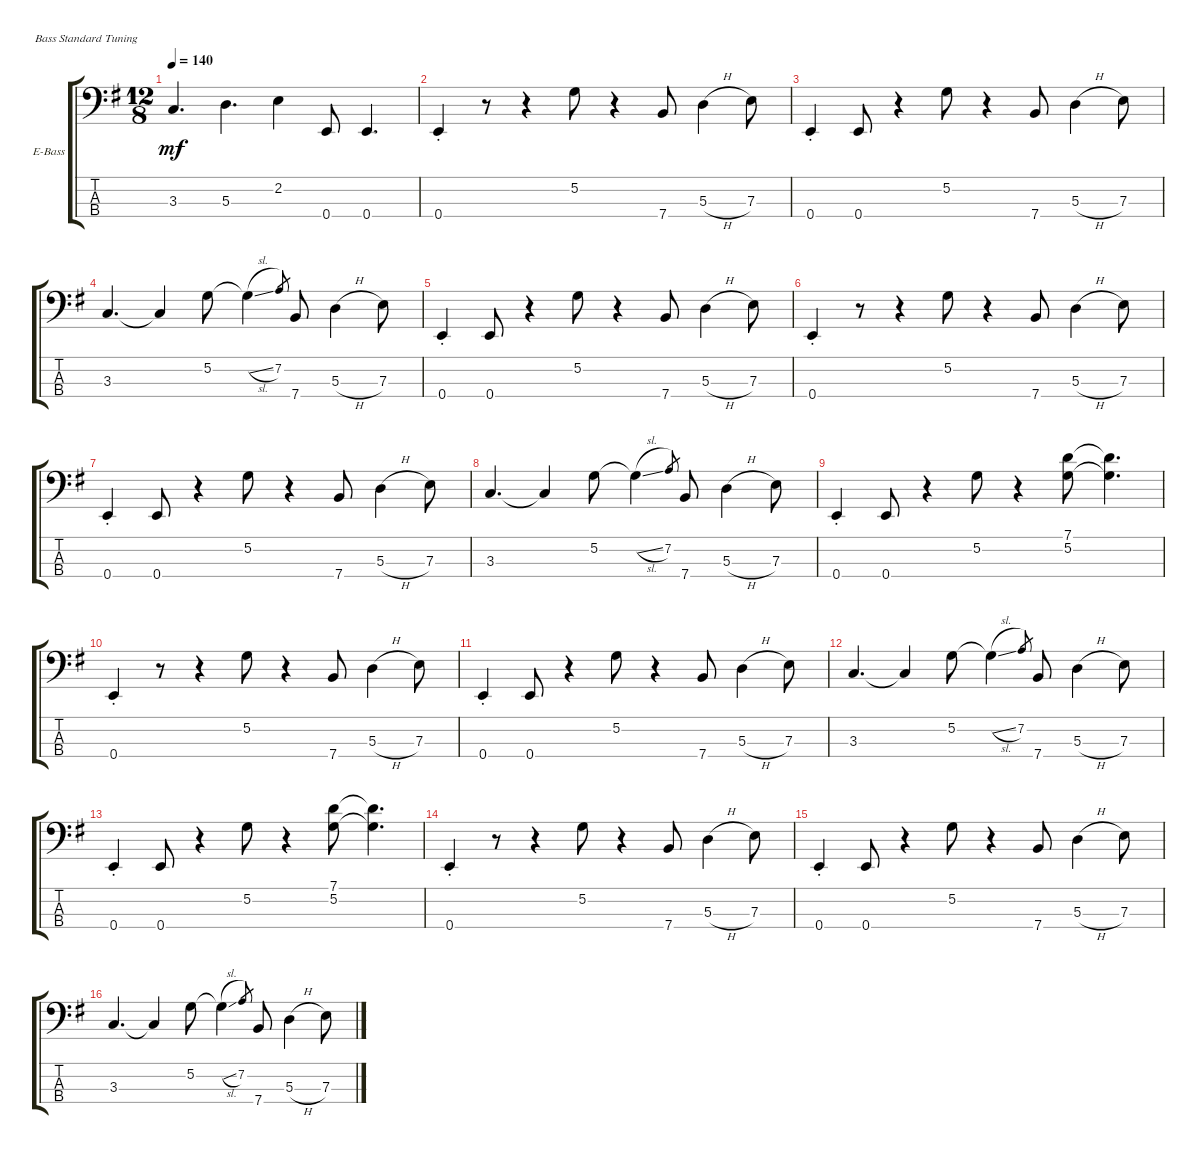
\defaultSystemsLayout 4
\bracketExtendMode groupsimilarinstruments
\firstSystemTrackNameOrientation horizontal
\otherSystemsTrackNameOrientation horizontal
\track ("Electric Bass" "E-Bass") {instrument electricbassfinger}
\staff {score tabs}
\tuning (G2 D2 A1 E1)
\ts (12 8)
\tempo 140
\clef f4
\ks g
3.3.4{d dy mf} 5.3.4{d} 2.2.4 0.4.8 0.4.4{d} |
0.4{st}.4 r.8 r.4 5.2.8 r.4 7.4.8 5.3{h}.4 7.3.8 |
0.4{st}.4 0.4.8 r.4 5.2.8 r.4 7.4.8 5.3{h}.4 7.3.8 |
3.3.4{d} 3.3{t}.4 5.2.8 5.2{sl t}.4 7.2.8{gr} 7.4.8 5.3{h}.4 7.3.8 |
0.4{st}.4 0.4.8 r.4 5.2.8 r.4 7.4.8 5.3{h}.4 7.3.8 |
0.4{st}.4 r.8 r.4 5.2.8 r.4 7.4.8 5.3{h}.4 7.3.8 |
0.4{st}.4 0.4.8 r.4 5.2.8 r.4 7.4.8 5.3{h}.4 7.3.8 |
3.3.4{d} 3.3{t}.4 5.2.8 5.2{sl t}.4 7.2.8{gr} 7.4.8 5.3{h}.4 7.3.8 |
0.4{st}.4 0.4.8 r.4 5.2.8 r.4 (5.2 7.1).8 (7.1{t} 5.2{t}).4{d} |
0.4{st}.4 r.8 r.4 5.2.8 r.4 7.4.8 5.3{h}.4 7.3.8 |
0.4{st}.4 0.4.8 r.4 5.2.8 r.4 7.4.8 5.3{h}.4 7.3.8 |
3.3.4{d} 3.3{t}.4 5.2.8 5.2{sl t}.4 7.2.8{gr} 7.4.8 5.3{h}.4 7.3.8 |
0.4{st}.4 0.4.8 r.4 5.2.8 r.4 (5.2 7.1).8 (7.1{t} 5.2{t}).4{d} |
0.4{st}.4 r.8 r.4 5.2.8 r.4 7.4.8 5.3{h}.4 7.3.8 |
0.4{st}.4 0.4.8 r.4 5.2.8 r.4 7.4.8 5.3{h}.4 7.3.8 |
3.3.4{d} 3.3{t}.4 5.2.8 5.2{sl t}.4 7.2.8{gr} 7.4.8 5.3{h}.4 7.3.8
